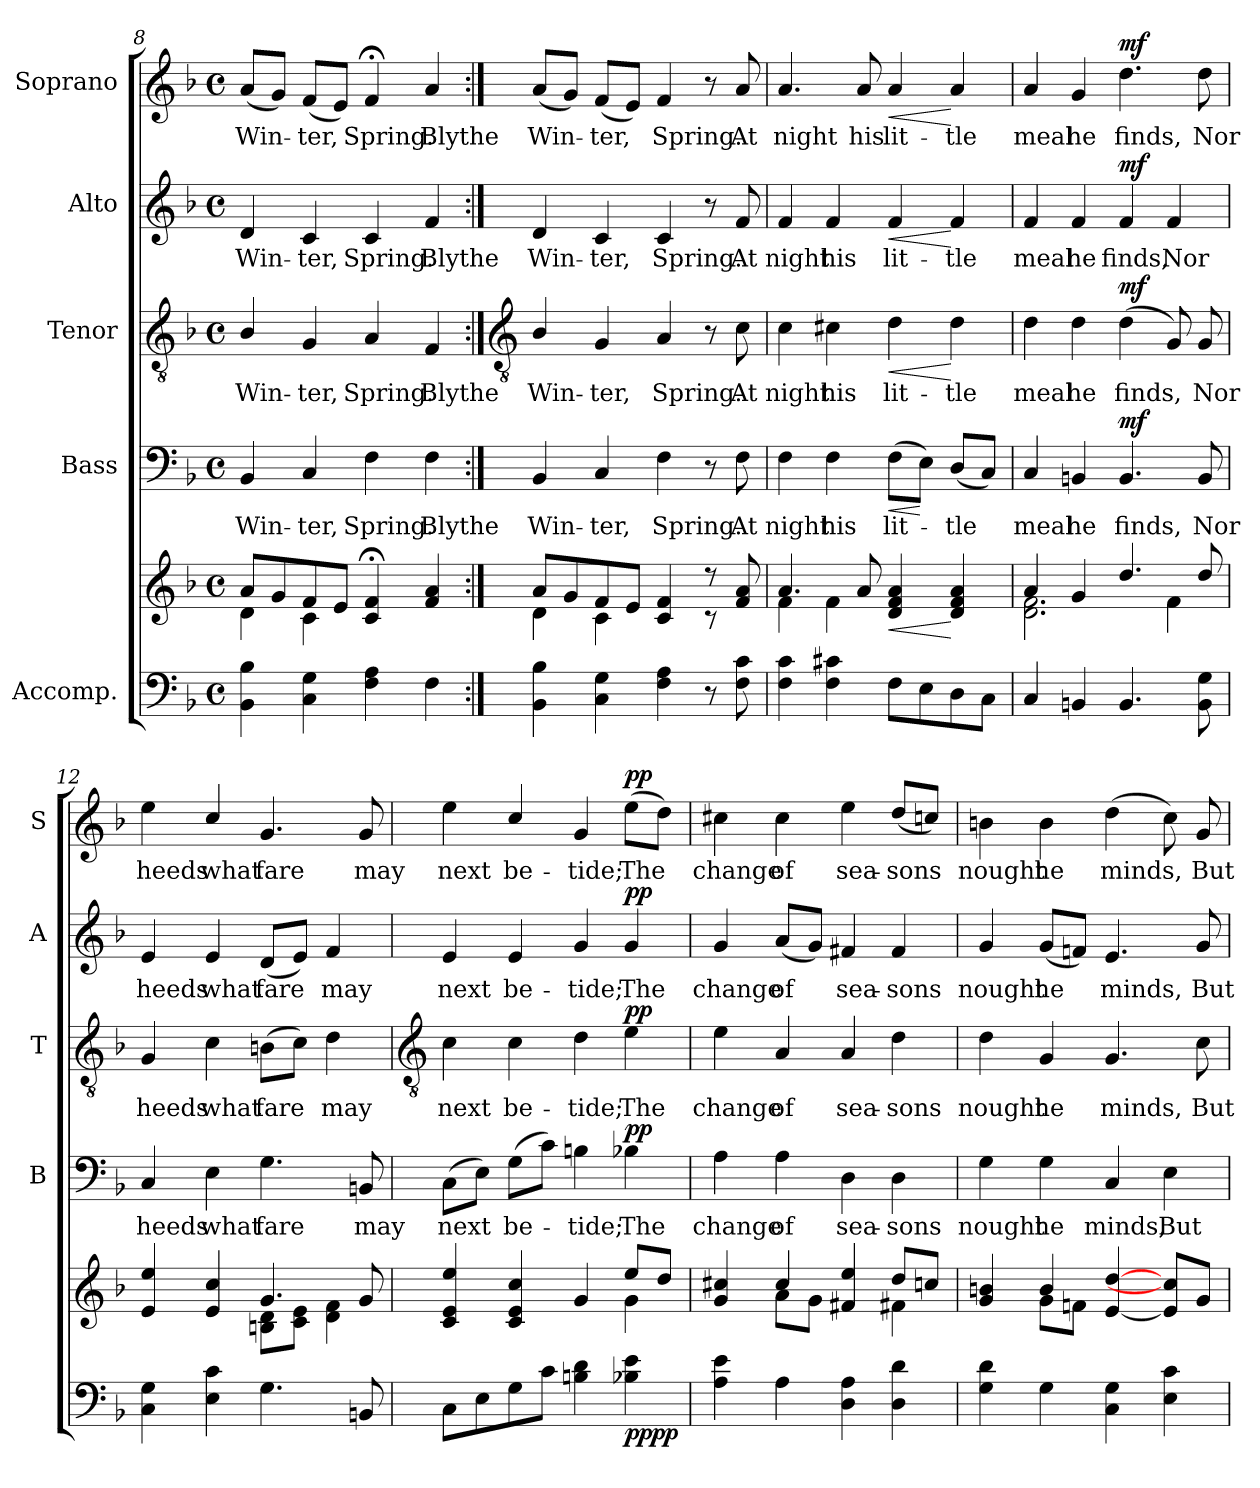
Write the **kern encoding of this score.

**kern	**kern	**dynam	**kern	**text	**dynam	**kern	**text	**dynam	**kern	**text	**dynam	**kern	**text	**dynam
*part5	*part5	*part5	*part4	*part4	*part4	*part3	*part3	*part3	*part2	*part2	*part2	*part1	*part1	*part1
*staff6	*staff5	*staff5/6	*staff4	*staff4	*staff4	*staff3	*staff3	*staff3	*staff2	*staff2	*staff2	*staff1	*staff1	*staff1
*I"Accomp.	*	*	*I"Bass	*	*	*I"Tenor	*	*	*I"Alto	*	*	*I"Soprano	*	*
*	*	*	*I'B	*	*	*I'T	*	*	*I'A	*	*	*I'S	*	*
*clefF4	*clefG2	*	*clefF4	*	*	*clefGv2	*	*	*clefG2	*	*	*clefG2	*	*
*k[b-]	*k[b-]	*	*k[b-]	*	*	*k[b-]	*	*	*k[b-]	*	*	*k[b-]	*	*
*F:	*F:	*	*F:	*	*	*F:	*	*	*F:	*	*	*F:	*	*
*M4/4	*M4/4	*	*M4/4	*	*	*M4/4	*	*	*M4/4	*	*	*M4/4	*	*
*met(c)	*met(c)	*	*met(c)	*	*	*met(c)	*	*	*met(c)	*	*	*met(c)	*	*
=8	=8	=8	=8	=8	=8	=8	=8	=8	=8	=8	=8	=8	=8	=8
*	*^	*	*	*	*	*	*	*	*	*	*	*	*	*
!	!	!	!	!	!LO:LY:b	!	!	!LO:LY:b	!	!	!LO:LY:b	!	!	!LO:LY:b	!
4BB- 4B-	8aL	4d\	.	4BB-	Win-	.	4B-/	Win-	.	4d	Win-	.	(<8aL	Win-	.
.	8g	.	.	.	.	.	.	.	.	.	.	.	8gJ)	.	.
!	!	!	!	!	!LO:LY:b	!	!	!LO:LY:b	!	!	!LO:LY:b	!	!	!LO:LY:b	!
4C 4G	8f	4c\	.	4C	-ter,	.	4G	-ter,	.	4c	-ter,	.	(<8fL	ter,	.
.	8eJ	.	.	.	.	.	.	.	.	.	.	.	8eJ)	.	.
!	!	!	!	!	!LO:LY:b	!	!	!LO:LY:b	!	!	!LO:LY:b	!	!	!LO:LY:b	!
4F 4A	4c;< 4f;<	2ryy	.	4F	Spring.	.	4A	Spring.	.	4c	Spring.	.	4f;<	Spring.	.
!	!	!	!	!	!LO:LY:b	!	!	!LO:LY:b	!	!	!LO:LY:b	!	!	!LO:LY:b	!
4F	4f 4a	.	.	4F	Blythe	.	4F	Blythe	.	4f	Blythe	.	4a	Blythe	.
!!LO:LB:g=z
=9:|!	=9:|!	=9:|!	=9:|!	=9:|!	=9:|!	=9:|!	=9:|!	=9:|!	=9:|!	=9:|!	=9:|!	=9:|!	=9:|!	=9:|!	=9:|!
*	*	*	*	*	*	*	*clefGv2	*	*	*	*	*	*	*	*
!	!	!	!	!	!LO:LY:b	!	!	!LO:LY:b	!	!	!LO:LY:b	!	!	!LO:LY:b	!
4BB- 4B-	8a/L	4d\	.	4BB-	Win-	.	4B-/	Win-	.	4d	Win-	.	(<8aL	Win-	.
.	8g/	.	.	.	.	.	.	.	.	.	.	.	8gJ)	.	.
!	!	!	!	!	!LO:LY:b	!	!	!LO:LY:b	!	!	!LO:LY:b	!	!	!LO:LY:b	!
4C 4G	8f/	4c\	.	4C	-ter,	.	4G	-ter,	.	4c	-ter,	.	(<8fL	ter,	.
.	8e/J	.	.	.	.	.	.	.	.	.	.	.	8eJ)	.	.
!	!	!	!	!	!LO:LY:b	!	!	!LO:LY:b	!	!	!LO:LY:b	!	!	!LO:LY:b	!
4F 4A	4c/ 4f/	4ryy	.	4F	Spring.	.	4A	Spring.	.	4c	Spring.	.	4f	Spring.	.
8r	8r	8r	.	8r	.	.	8r	.	.	8r	.	.	8r	.	.
!	!	!	!	!	!LO:LY:b	!	!	!LO:LY:b	!	!	!LO:LY:b	!	!	!LO:LY:b	!
8F 8c	8f/ 8a/	8ryy	.	8F	At	.	8c	At	.	8f	At	.	8a	At	.
=10	=10	=10	=10	=10	=10	=10	=10	=10	=10	=10	=10	=10	=10	=10	=10
!	!	!	!	!	!LO:LY:b	!	!	!LO:LY:b	!	!	!LO:LY:b	!	!	!LO:LY:b	!
4F 4c	4.a/	4f\	.	4F	night	.	4c	night	.	4f	night	.	4.a	night	.
!	!	!	!	!	!LO:LY:b	!	!	!LO:LY:b	!	!	!LO:LY:b	!	!	!	!
4F 4c#X	.	4f\	.	4F	his	.	4c#X	his	.	4f	his	.	.	.	.
!	!	!	!	!	!	!	!	!	!	!	!	!	!	!LO:LY:b	!
.	8a/	.	.	.	.	.	.	.	.	.	.	.	8a	his	.
!	!	!	!LO:HP:b	!	!LO:LY:b	!LO:HP:b	!	!LO:LY:b	!LO:HP:b	!	!LO:LY:b	!LO:HP:b	!	!LO:LY:b	!LO:HP:b
8FL	4d/ 4f/ 4a/	2ryy	<	(>8FL	lit-	<	4d	lit-	<	4f	lit-	<	4a	lit-	<
8E	.	.	.	8EJ)	.	[	.	.	.	.	.	.	.	.	.
!	!	!	!	!	!LO:LY:b	!	!	!LO:LY:b	!	!	!LO:LY:b	!	!	!LO:LY:b	!
8D	4d/ 4f/ 4a/	.	[	(<8DL	tle	.	4d	-tle	[	4f	-tle	[	4a	-tle	[
8CJ	.	.	.	8CJ)	.	.	.	.	.	.	.	.	.	.	.
=11	=11	=11	=11	=11	=11	=11	=11	=11	=11	=11	=11	=11	=11	=11	=11
!	!	!	!	!	!LO:LY:b	!	!	!LO:LY:b	!	!	!LO:LY:b	!	!	!LO:LY:b	!
4C	4a/	2.d\ 2.f\	.	4C	meal	.	4d	meal	.	4f	meal	.	4a	meal	.
!	!	!	!	!	!LO:LY:b	!	!	!LO:LY:b	!	!	!LO:LY:b	!	!	!LO:LY:b	!
4BBn	4g/	.	.	4BBn	he	.	4d	he	.	4f	he	.	4g	he	.
!	!	!	!LO:DY:b=2	!	!LO:LY:b	!	!	!LO:LY:b	!	!	!LO:LY:b	!	!	!LO:LY:b	!
!	!	!	!LO:DY:n=1:b	!	!	!LO:DY:b	!	!	!LO:DY:b	!	!	!LO:DY:b	!	!	!LO:DY:b
4.BB	4.dd/	.	mf mf	4.BB	finds,	mf	(<4d	finds,	mf	4f	finds,	mf	4.dd	finds,	mf
!	!	!	!	!	!	!	!	!	!	!	!LO:LY:b	!	!	!	!
.	.	4f\	.	.	.	.	8G)	.	.	4f	Nor	.	.	.	.
!	!	!	!	!	!LO:LY:b	!	!	!LO:LY:b	!	!	!	!	!	!LO:LY:b	!
8BB 8G	8dd/	.	.	8BB	Nor	.	8G	Nor	.	.	.	.	8dd	Nor	.
=12	=12	=12	=12	=12	=12	=12	=12	=12	=12	=12	=12	=12	=12	=12	=12
!	!	!	!	!	!LO:LY:b	!	!	!LO:LY:b	!	!	!LO:LY:b	!	!	!LO:LY:b	!
4C 4G	4e/ 4ee/	2ryy	.	4C	heeds	.	4G	heeds	.	4e	heeds	.	4ee	heeds	.
!	!	!	!	!	!LO:LY:b	!	!	!LO:LY:b	!	!	!LO:LY:b	!	!	!LO:LY:b	!
4E 4c	4e/ 4cc/	.	.	4E	what	.	4c\	what	.	4e	what	.	4cc/	what	.
!	!	!	!	!	!LO:LY:b	!	!	!LO:LY:b	!	!	!LO:LY:b	!	!	!LO:LY:b	!
4.G	4.g/	8Bn\ 8d\L	.	4.G	fare	.	(>8BnL	fare	.	(<8dL	fare	.	4.g	fare	.
.	.	8c\ 8e\J	.	.	.	.	8cJ)	.	.	8eJ)	.	.	.	.	.
!	!	!	!	!	!	!	!	!LO:LY:b	!	!	!LO:LY:b	!	!	!	!
.	.	4d\ 4f\	.	.	.	.	4d	may	.	4f	may	.	.	.	.
!	!	!	!	!	!LO:LY:b	!	!	!	!	!	!	!	!	!LO:LY:b	!
8BBn	8g/	.	.	8BBn	may	.	.	.	.	.	.	.	8g	may	.
!!LO:LB:g=z
=13	=13	=13	=13	=13	=13	=13	=13	=13	=13	=13	=13	=13	=13	=13	=13
*	*	*	*	*	*	*	*clefGv2	*	*	*	*	*	*	*	*
*^	*	*	*	*	*	*	*	*	*	*	*	*	*	*	*
!	!	!	!	!	!	!LO:LY:b	!	!	!LO:LY:b	!	!	!LO:LY:b	!	!	!LO:LY:b	!
2ryy	8C\L	4c/ 4e/ 4ee/	2.ryy	.	(>8CL	next	.	4c	next	.	4e	next	.	4ee	next	.
.	8E\	.	.	.	8EJ)	.	.	.	.	.	.	.	.	.	.	.
!	!	!	!	!	!	!LO:LY:b	!	!	!LO:LY:b	!	!	!LO:LY:b	!	!	!LO:LY:b	!
.	8G\	4c/ 4e/ 4cc/	.	.	(>8GL	be-	.	4c	be-	.	4e	be-	.	4cc/	be-	.
.	8c\J	.	.	.	8cJ)	.	.	.	.	.	.	.	.	.	.	.
!	!	!	!	!	!	!LO:LY:b	!	!	!LO:LY:b	!	!	!LO:LY:b	!	!	!LO:LY:b	!
2ryy	4Bn\ 4d\	4g/	.	.	4Bn	tide;	.	4d	-tide;	.	4g	-tide;	.	4g	-tide;	.
!	!	!	!	!LO:DY:b=2	!	!LO:LY:b	!	!	!LO:LY:b	!	!	!LO:LY:b	!	!	!LO:LY:b	!
!	!	!	!	!LO:DY:n=1:b	!	!	!LO:DY:b	!	!	!LO:DY:b	!	!	!LO:DY:b	!	!	!LO:DY:b
.	4B-X\ 4e\	8ee/L	4g\	pp pp	4B-X	The	pp	4e	The	pp	4g	The	pp	(>8eeL	The	pp
.	.	8dd/J	.	.	.	.	.	.	.	.	.	.	.	8ddJ)	.	.
=14	=14	=14	=14	=14	=14	=14	=14	=14	=14	=14	=14	=14	=14	=14	=14	=14
!	!	!	!	!	!	!LO:LY:b	!	!	!LO:LY:b	!	!	!LO:LY:b	!	!	!LO:LY:b	!
1ryy	4A\ 4e\	4g/ 4cc#X/	4ryy	.	4A	change	.	4e	change	.	4g	change	.	4cc#X	change	.
!	!	!	!	!	!	!LO:LY:b	!	!	!LO:LY:b	!	!	!LO:LY:b	!	!	!LO:LY:b	!
.	4A\	4cc#/	8a\L	.	4A	of	.	4A	of	.	(<8aL	of	.	4cc#	of	.
.	.	.	8g\J	.	.	.	.	.	.	.	8gJ)	.	.	.	.	.
!	!	!	!	!	!	!LO:LY:b	!	!	!LO:LY:b	!	!	!LO:LY:b	!	!	!LO:LY:b	!
.	4D\ 4A\	4f#X/ 4ee/	4ryy	.	4D	sea-	.	4A	sea-	.	4f#X	sea-	.	4ee	sea-	.
!	!	!	!	!	!	!LO:LY:b	!	!	!LO:LY:b	!	!	!LO:LY:b	!	!	!LO:LY:b	!
.	4D\ 4d\	8dd/L	4f#X\	.	4D	-sons	.	4d	-sons	.	4f#	-sons	.	(>8ddL	-sons	.
.	.	8ccn/J	.	.	.	.	.	.	.	.	.	.	.	8ccn/J)	.	.
=15	=15	=15	=15	=15	=15	=15	=15	=15	=15	=15	=15	=15	=15	=15	=15	=15
!	!	!	!	!	!	!LO:LY:b	!	!	!LO:LY:b	!	!	!LO:LY:b	!	!	!LO:LY:b	!
1ryy	4G\ 4d\	4g/ 4bn/	4ryy	.	4G	nought	.	4d	nought	.	4g	nought	.	4bn	nought	.
!	!	!	!	!	!	!LO:LY:b	!	!	!LO:LY:b	!	!	!LO:LY:b	!	!	!LO:LY:b	!
.	4G\	4b/	8g\L	.	4G	he	.	4G	he	.	(<8gL	he	.	4b	he	.
.	.	.	8fn\J	.	.	.	.	.	.	.	8fnJ)	.	.	.	.	.
!	!	!	!	!	!	!LO:LY:b	!	!	!LO:LY:b	!	!	!LO:LY:b	!	!	!LO:LY:b	!
.	4C\ 4G\	[4e/ [4dd/	2ryy	.	4C	minds,	.	4.G	minds,	.	4.e	minds,	.	(>4dd	minds,	.
!	!	!	!	!	!	!LO:LY:b	!	!	!	!	!	!	!	!	!	!
.	4E\ 4c\	8e/] 8cc/]L	.	.	4E	But	.	.	.	.	.	.	.	8cc\)	.	.
!	!	!	!	!	!	!	!	!	!LO:LY:b	!	!	!LO:LY:b	!	!	!LO:LY:b	!
.	.	8g/J	.	.	.	.	.	8c\	But	.	8g	But	.	8g	But	.
*v	*v	*	*	*	*	*	*	*	*	*	*	*	*	*	*	*
*	*v	*v	*	*	*	*	*	*	*	*	*	*	*	*	*
=	=	=	=	=	=	=	=	=	=	=	=	=	=	=
*-	*-	*-	*-	*-	*-	*-	*-	*-	*-	*-	*-	*-	*-	*-
